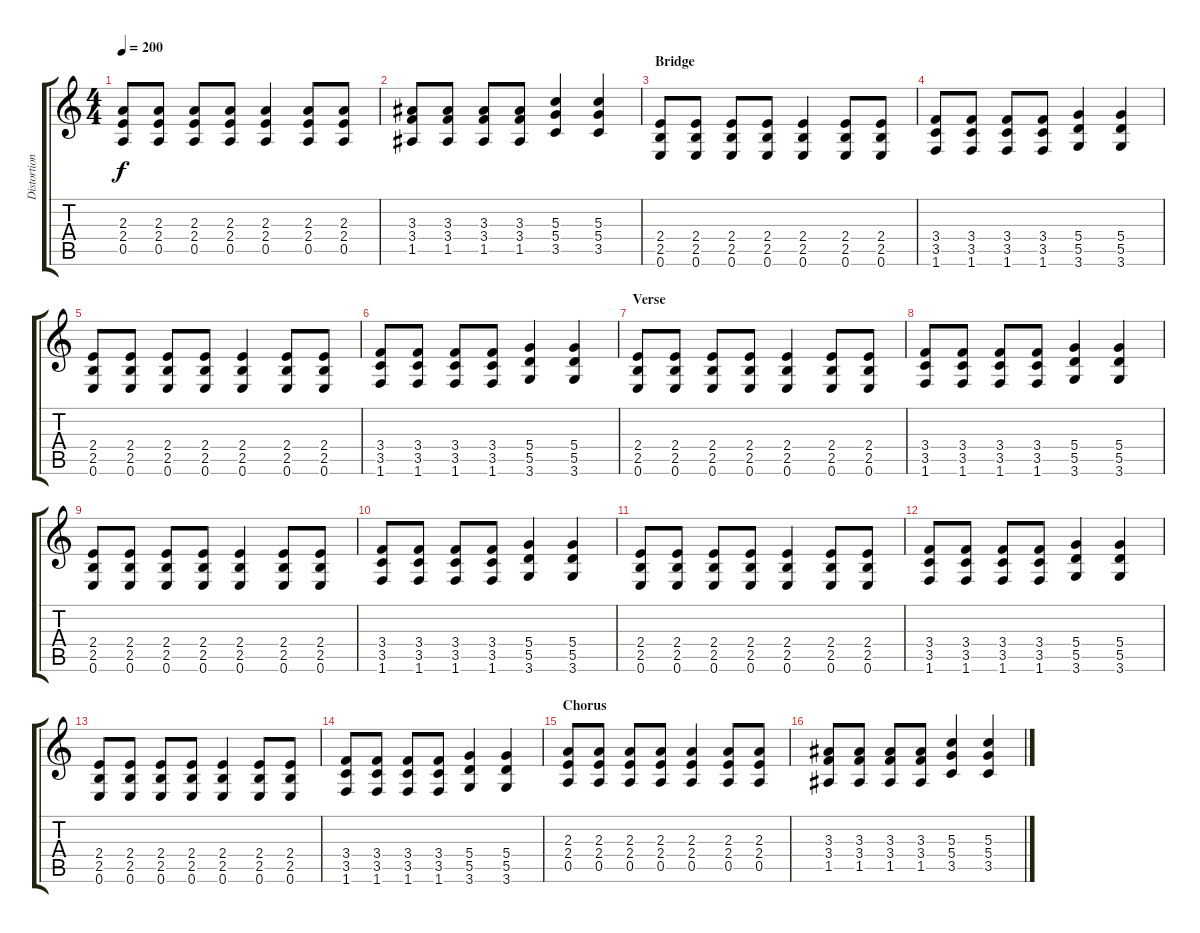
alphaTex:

\track ("Distortion Guitar" "Distortion") {instrument overdrivenguitar}
\staff {score tabs}
\tuning (E4 B3 G3 D3 A2 E2) {hide}
\ts (4 4)
\tempo 200
\clef g2
\ks c
(2.3 2.4 0.5).8{dy f} (2.3 2.4 0.5).8 (2.3 2.4 0.5).8 (2.3 2.4 0.5).8 (2.3 2.4 0.5).4 (2.3 2.4 0.5).8 (2.3 2.4 0.5).8 |
(3.3 3.4 1.5).8 (3.3 3.4 1.5).8 (3.3 3.4 1.5).8 (3.3 3.4 1.5).8 (5.3 5.4 3.5).4 (5.3 5.4 3.5).4 |
\section ("" "Bridge")
(2.4 2.5 0.6).8 (2.4 2.5 0.6).8 (2.4 2.5 0.6).8 (2.4 2.5 0.6).8 (2.4 2.5 0.6).4 (2.4 2.5 0.6).8 (2.4 2.5 0.6).8 |
(3.4 3.5 1.6).8 (3.4 3.5 1.6).8 (3.4 3.5 1.6).8 (3.4 3.5 1.6).8 (5.4 5.5 3.6).4 (5.4 5.5 3.6).4 |
(2.4 2.5 0.6).8 (2.4 2.5 0.6).8 (2.4 2.5 0.6).8 (2.4 2.5 0.6).8 (2.4 2.5 0.6).4 (2.4 2.5 0.6).8 (2.4 2.5 0.6).8 |
(3.4 3.5 1.6).8 (3.4 3.5 1.6).8 (3.4 3.5 1.6).8 (3.4 3.5 1.6).8 (5.4 5.5 3.6).4 (5.4 5.5 3.6).4 |
\section ("" "Verse")
(2.4 2.5 0.6).8 (2.4 2.5 0.6).8 (2.4 2.5 0.6).8 (2.4 2.5 0.6).8 (2.4 2.5 0.6).4 (2.4 2.5 0.6).8 (2.4 2.5 0.6).8 |
(3.4 3.5 1.6).8 (3.4 3.5 1.6).8 (3.4 3.5 1.6).8 (3.4 3.5 1.6).8 (5.4 5.5 3.6).4 (5.4 5.5 3.6).4 |
(2.4 2.5 0.6).8 (2.4 2.5 0.6).8 (2.4 2.5 0.6).8 (2.4 2.5 0.6).8 (2.4 2.5 0.6).4 (2.4 2.5 0.6).8 (2.4 2.5 0.6).8 |
(3.4 3.5 1.6).8 (3.4 3.5 1.6).8 (3.4 3.5 1.6).8 (3.4 3.5 1.6).8 (5.4 5.5 3.6).4 (5.4 5.5 3.6).4 |
(2.4 2.5 0.6).8 (2.4 2.5 0.6).8 (2.4 2.5 0.6).8 (2.4 2.5 0.6).8 (2.4 2.5 0.6).4 (2.4 2.5 0.6).8 (2.4 2.5 0.6).8 |
(3.4 3.5 1.6).8 (3.4 3.5 1.6).8 (3.4 3.5 1.6).8 (3.4 3.5 1.6).8 (5.4 5.5 3.6).4 (5.4 5.5 3.6).4 |
(2.4 2.5 0.6).8 (2.4 2.5 0.6).8 (2.4 2.5 0.6).8 (2.4 2.5 0.6).8 (2.4 2.5 0.6).4 (2.4 2.5 0.6).8 (2.4 2.5 0.6).8 |
(3.4 3.5 1.6).8 (3.4 3.5 1.6).8 (3.4 3.5 1.6).8 (3.4 3.5 1.6).8 (5.4 5.5 3.6).4 (5.4 5.5 3.6).4 |
\section ("" "Chorus")
(2.3 2.4 0.5).8 (2.3 2.4 0.5).8 (2.3 2.4 0.5).8 (2.3 2.4 0.5).8 (2.3 2.4 0.5).4 (2.3 2.4 0.5).8 (2.3 2.4 0.5).8 |
(3.3 3.4 1.5).8 (3.3 3.4 1.5).8 (3.3 3.4 1.5).8 (3.3 3.4 1.5).8 (5.3 5.4 3.5).4 (5.3 5.4 3.5).4
